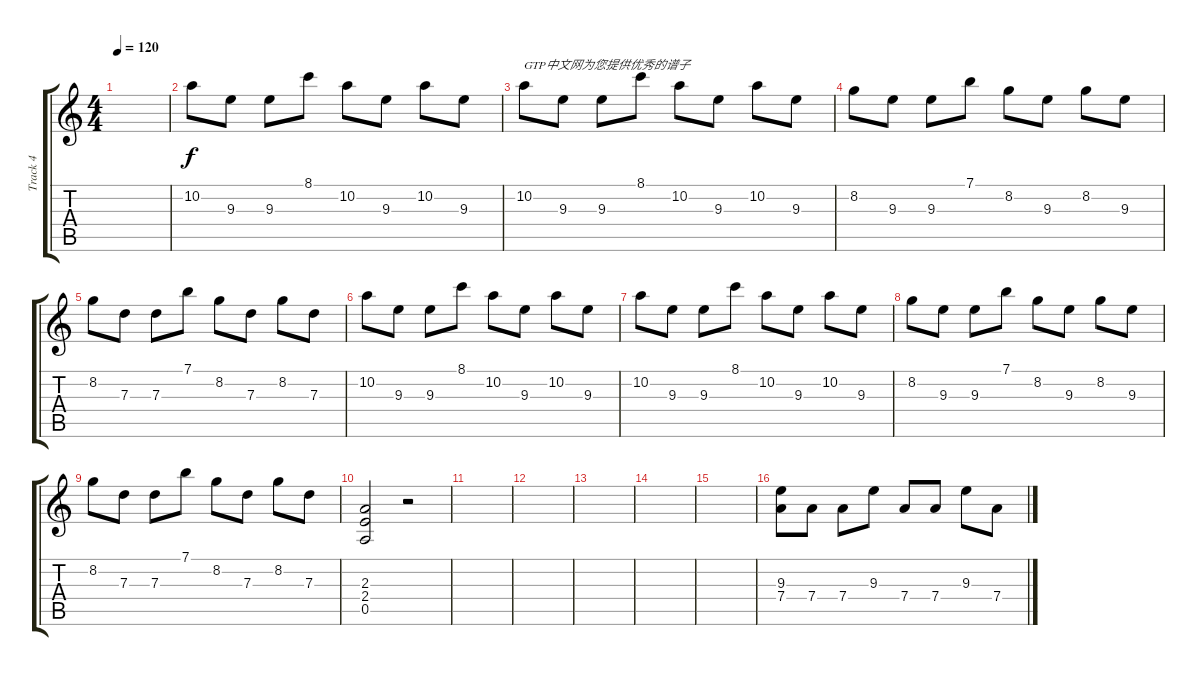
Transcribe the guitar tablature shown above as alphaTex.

\track ("Track 4" "Track 4") {instrument acousticguitarsteel}
\staff {score tabs}
\tuning (E4 B3 G3 D3 A2 E2) {hide}
\ts (4 4)
\tempo 120
\clef g2
\ks c
|
10.2.8 9.3.8 9.3.8 8.1.8 10.2.8 9.3.8 10.2.8 9.3.8 |
10.2.8{txt "GTP中文网为您提供优秀的谱子"} 9.3.8 9.3.8 8.1.8 10.2.8 9.3.8 10.2.8 9.3.8 |
8.2.8 9.3.8 9.3.8 7.1.8 8.2.8 9.3.8 8.2.8 9.3.8 |
8.2.8 7.3.8 7.3.8 7.1.8 8.2.8 7.3.8 8.2.8 7.3.8 |
10.2.8 9.3.8 9.3.8 8.1.8 10.2.8 9.3.8 10.2.8 9.3.8 |
10.2.8 9.3.8 9.3.8 8.1.8 10.2.8 9.3.8 10.2.8 9.3.8 |
8.2.8 9.3.8 9.3.8 7.1.8 8.2.8 9.3.8 8.2.8 9.3.8 |
8.2.8 7.3.8 7.3.8 7.1.8 8.2.8 7.3.8 8.2.8 7.3.8 |
(2.3 2.4 0.5).2 r.2 |
|
|
|
|
|
(9.3 7.4).8 7.4.8 7.4.8 9.3.8 7.4.8 7.4.8 9.3.8 7.4.8
